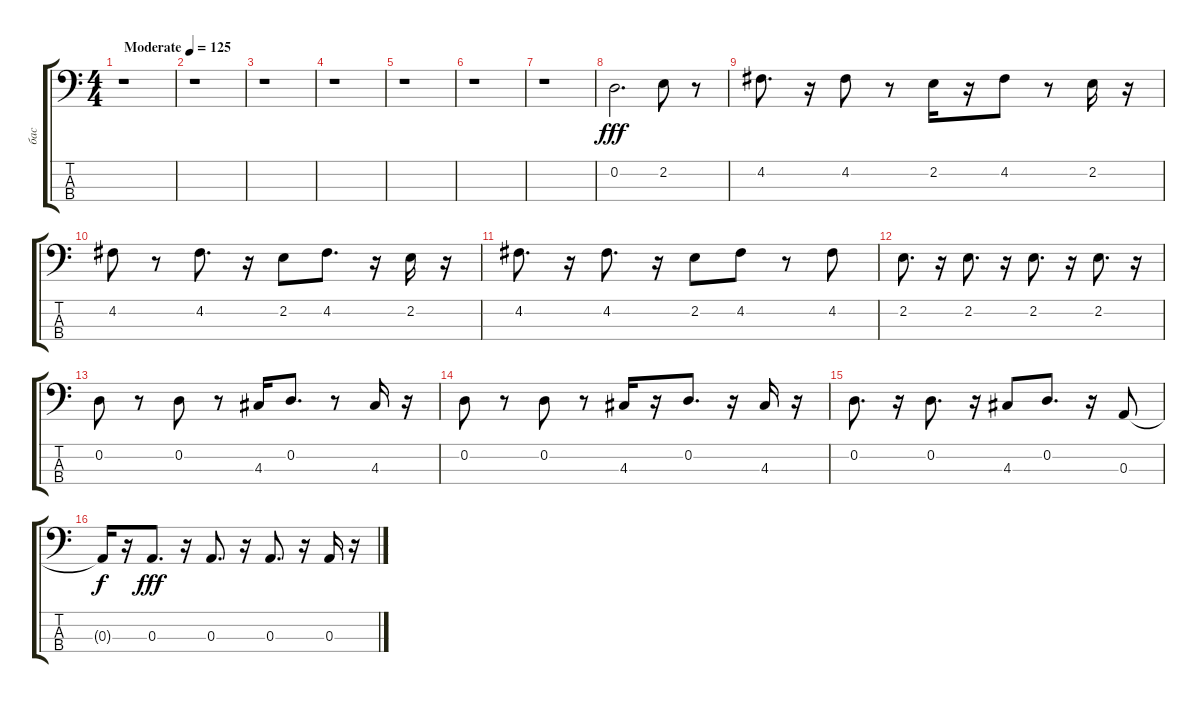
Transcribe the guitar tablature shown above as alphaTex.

\track ("бас" "бас") {instrument fretlessbass}
\staff {score tabs}
\tuning (G2 D2 A1 E1) {hide}
\ts (4 4)
\tempo (125 "Moderate")
\clef f4
\ks c
r.1{dy fff instrument fretlessbass} |
r.1 |
r.1 |
r.1 |
r.1 |
r.1 |
r.1 |
0.2.2{d} 2.2.8 r.8 |
4.2.8{d} r.16 4.2.8 r.8 2.2.16 r.16 4.2.8 r.8 2.2.16 r.16 |
4.2.8 r.8 4.2.8{d} r.16 2.2.8 4.2.8{d} r.16 2.2.16 r.16 |
4.2.8{d} r.16 4.2.8{d} r.16 2.2.8 4.2.8 r.8 4.2.8 |
2.2.8{d} r.16 2.2.8{d} r.16 2.2.8{d} r.16 2.2.8{d} r.16 |
0.2.8 r.8 0.2.8 r.8 4.3.16 0.2.8{d} r.8 4.3.16 r.16 |
0.2.8 r.8 0.2.8 r.8 4.3.16 r.16 0.2.8{d} r.16 4.3.16 r.16 |
0.2.8{d} r.16 0.2.8{d} r.16 4.3.8 0.2.8{d} r.16 0.3.8 |
0.3{t}.16{dy f} r.16 0.3.8{d dy fff} r.16 0.3.8{d} r.16 0.3.8{d} r.16 0.3.16 r.16
